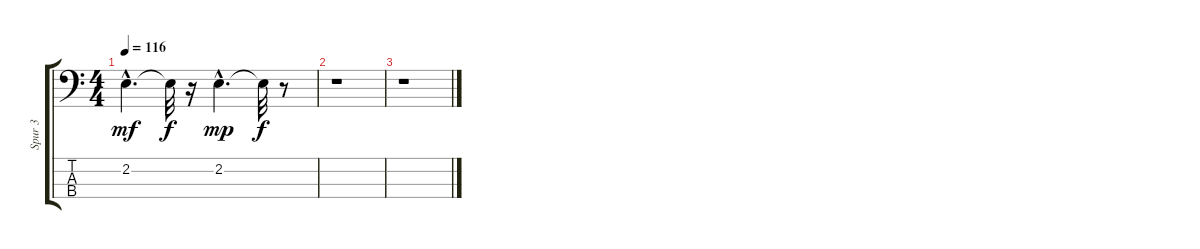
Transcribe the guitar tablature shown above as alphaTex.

\track ("Spur 3" "Spur 3") {instrument electricbassfinger}
\staff {score tabs}
\tuning (G2 D2 A1 E1) {hide}
\ts (4 4)
\tempo 116
\clef f4
\ks c
2.2{hac}.4{d dy mf} 2.2{t}.32{dy f} r.16 2.2{hac}.4{d dy mp} 2.2{t}.32{dy f} r.8 |
r.1 |
r.1
